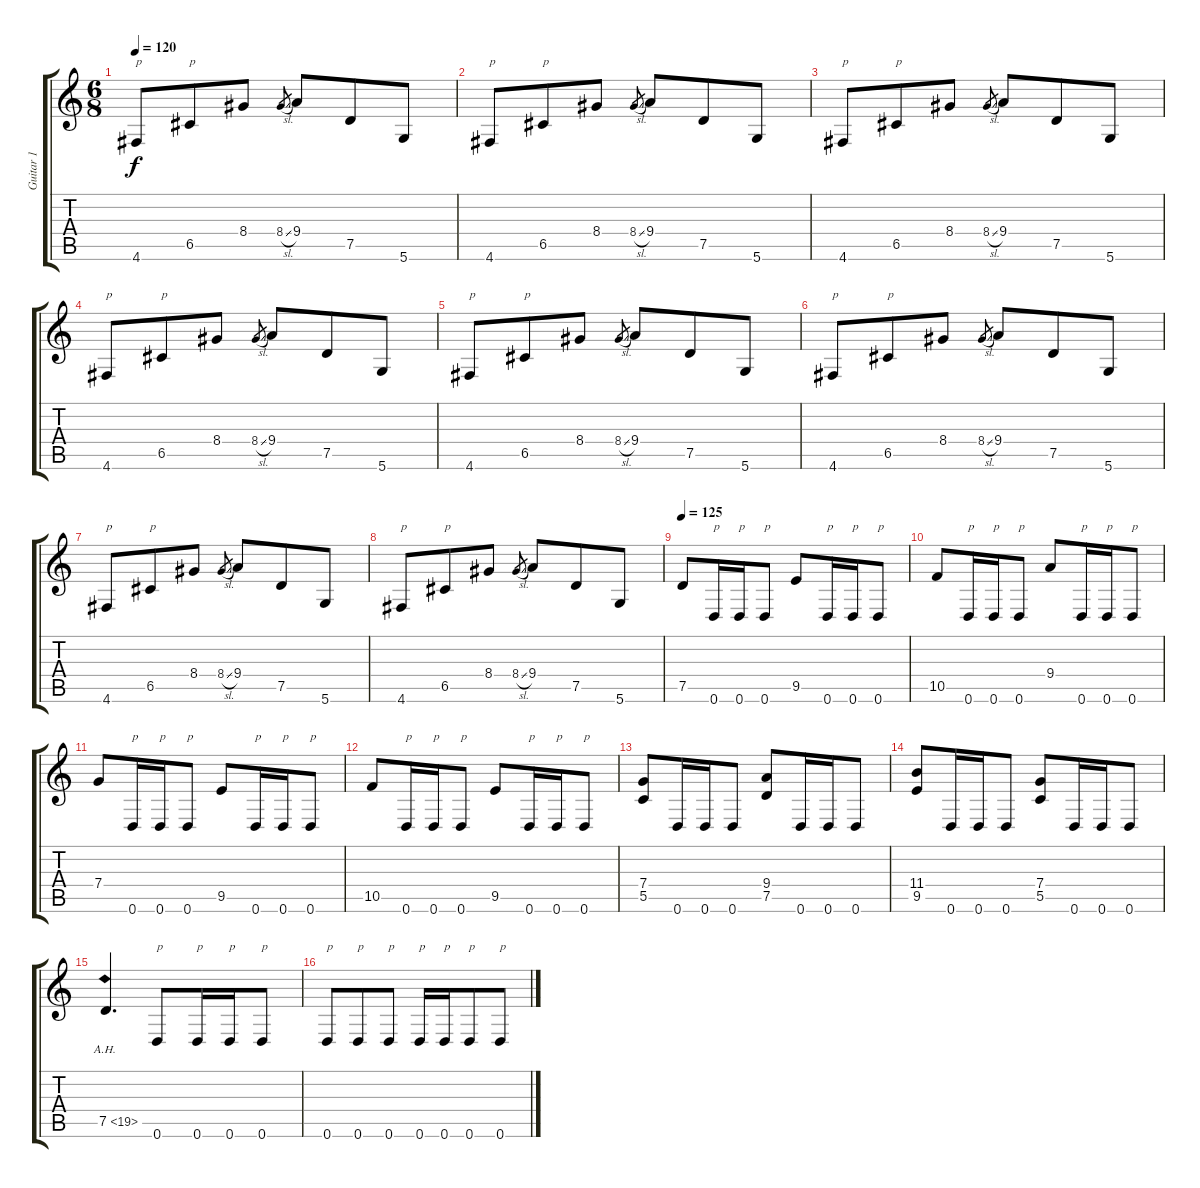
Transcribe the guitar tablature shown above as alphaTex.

\track ("Guitar 1" "Guitar 1") {instrument distortionguitar}
\staff {score tabs}
\tuning (D4 A3 F3 C3 G2 D2) {hide}
\ts (6 8)
\tempo 120
\clef g2
\ks c
4.6.8{txt "p" dy f} 6.5.8{txt "p"} 8.4.8 8.4{sl}.8{gr} 9.4.8 7.5.8 5.6.8 |
4.6.8{txt "p"} 6.5.8{txt "p"} 8.4.8 8.4{sl}.8{gr} 9.4.8 7.5.8 5.6.8 |
4.6.8{txt "p"} 6.5.8{txt "p"} 8.4.8 8.4{sl}.8{gr} 9.4.8 7.5.8 5.6.8 |
4.6.8{txt "p"} 6.5.8{txt "p"} 8.4.8 8.4{sl}.8{gr} 9.4.8 7.5.8 5.6.8 |
4.6.8{txt "p"} 6.5.8{txt "p"} 8.4.8 8.4{sl}.8{gr} 9.4.8 7.5.8 5.6.8 |
4.6.8{txt "p"} 6.5.8{txt "p"} 8.4.8 8.4{sl}.8{gr} 9.4.8 7.5.8 5.6.8 |
4.6.8{txt "p"} 6.5.8{txt "p"} 8.4.8 8.4{sl}.8{gr} 9.4.8 7.5.8 5.6.8 |
4.6.8{txt "p"} 6.5.8{txt "p"} 8.4.8 8.4{sl}.8{gr} 9.4.8 7.5.8 5.6.8 |
\tempo 125
7.5.8 0.6.16{txt "p"} 0.6.16{txt "p"} 0.6.8{txt "p"} 9.5.8 0.6.16{txt "p"} 0.6.16{txt "p"} 0.6.8{txt "p"} |
10.5.8 0.6.16{txt "p"} 0.6.16{txt "p"} 0.6.8{txt "p"} 9.4.8 0.6.16{txt "p"} 0.6.16{txt "p"} 0.6.8{txt "p"} |
7.4.8 0.6.16{txt "p"} 0.6.16{txt "p"} 0.6.8{txt "p"} 9.5.8 0.6.16{txt "p"} 0.6.16{txt "p"} 0.6.8{txt "p"} |
10.5.8 0.6.16{txt "p"} 0.6.16{txt "p"} 0.6.8{txt "p"} 9.5.8 0.6.16{txt "p"} 0.6.16{txt "p"} 0.6.8{txt "p"} |
(7.4 5.5).8 0.6.16 0.6.16 0.6.8 (9.4 7.5).8 0.6.16 0.6.16 0.6.8 |
(11.4 9.5).8 0.6.16 0.6.16 0.6.8 (7.4 5.5).8 0.6.16 0.6.16 0.6.8 |
7.5{ah 12}.4{d} 0.6.8{txt "p"} 0.6.16{txt "p"} 0.6.16{txt "p"} 0.6.8{txt "p"} |
0.6.8{txt "p"} 0.6.8{txt "p"} 0.6.8{txt "p"} 0.6.16{txt "p"} 0.6.16{txt "p"} 0.6.8{txt "p"} 0.6.8{txt "p"}
